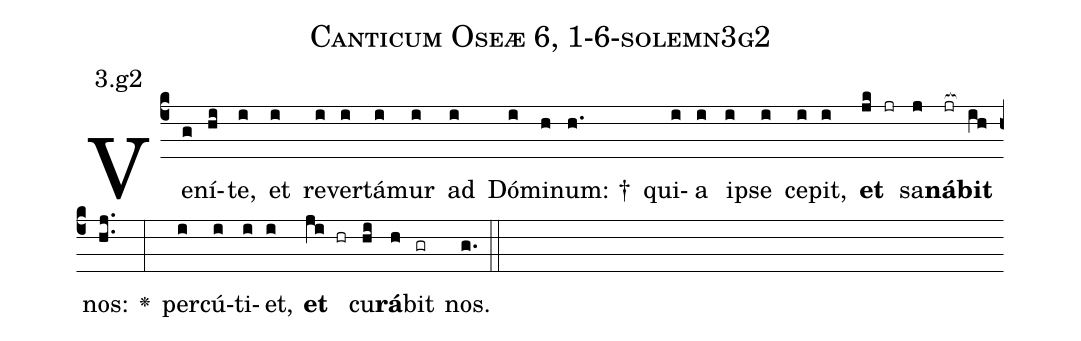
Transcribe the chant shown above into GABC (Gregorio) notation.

name: Canticum Oseæ 6, 1-6-solemn3g2;
annotation: 3.g2;
%%
(c4)Ve(g)ní(hi)te,(i) et(i) re(i)ver(i)tá(i)mur(i) ad(i) Dó(i)mi(h)num: †(h.) qui(i)a(i) i(i)pse(i) ce(i)pit,(i) <b>et</b>(jk jr) sa(j)<b>ná</b>(jr[ocb:1{])<b>bit</b>(ih[ocb:0}]) nos:(hj..) <v>\greheightstar</v>(:) per(i)cú(i)ti(i)et,(i) <b>et</b>(ji hr) cu(hi)<b>rá</b>(h)bit(gr) nos.(g.) (::)


%E(i) u(i) o(ji) u(hi) a(h) e.(g.) (::)
